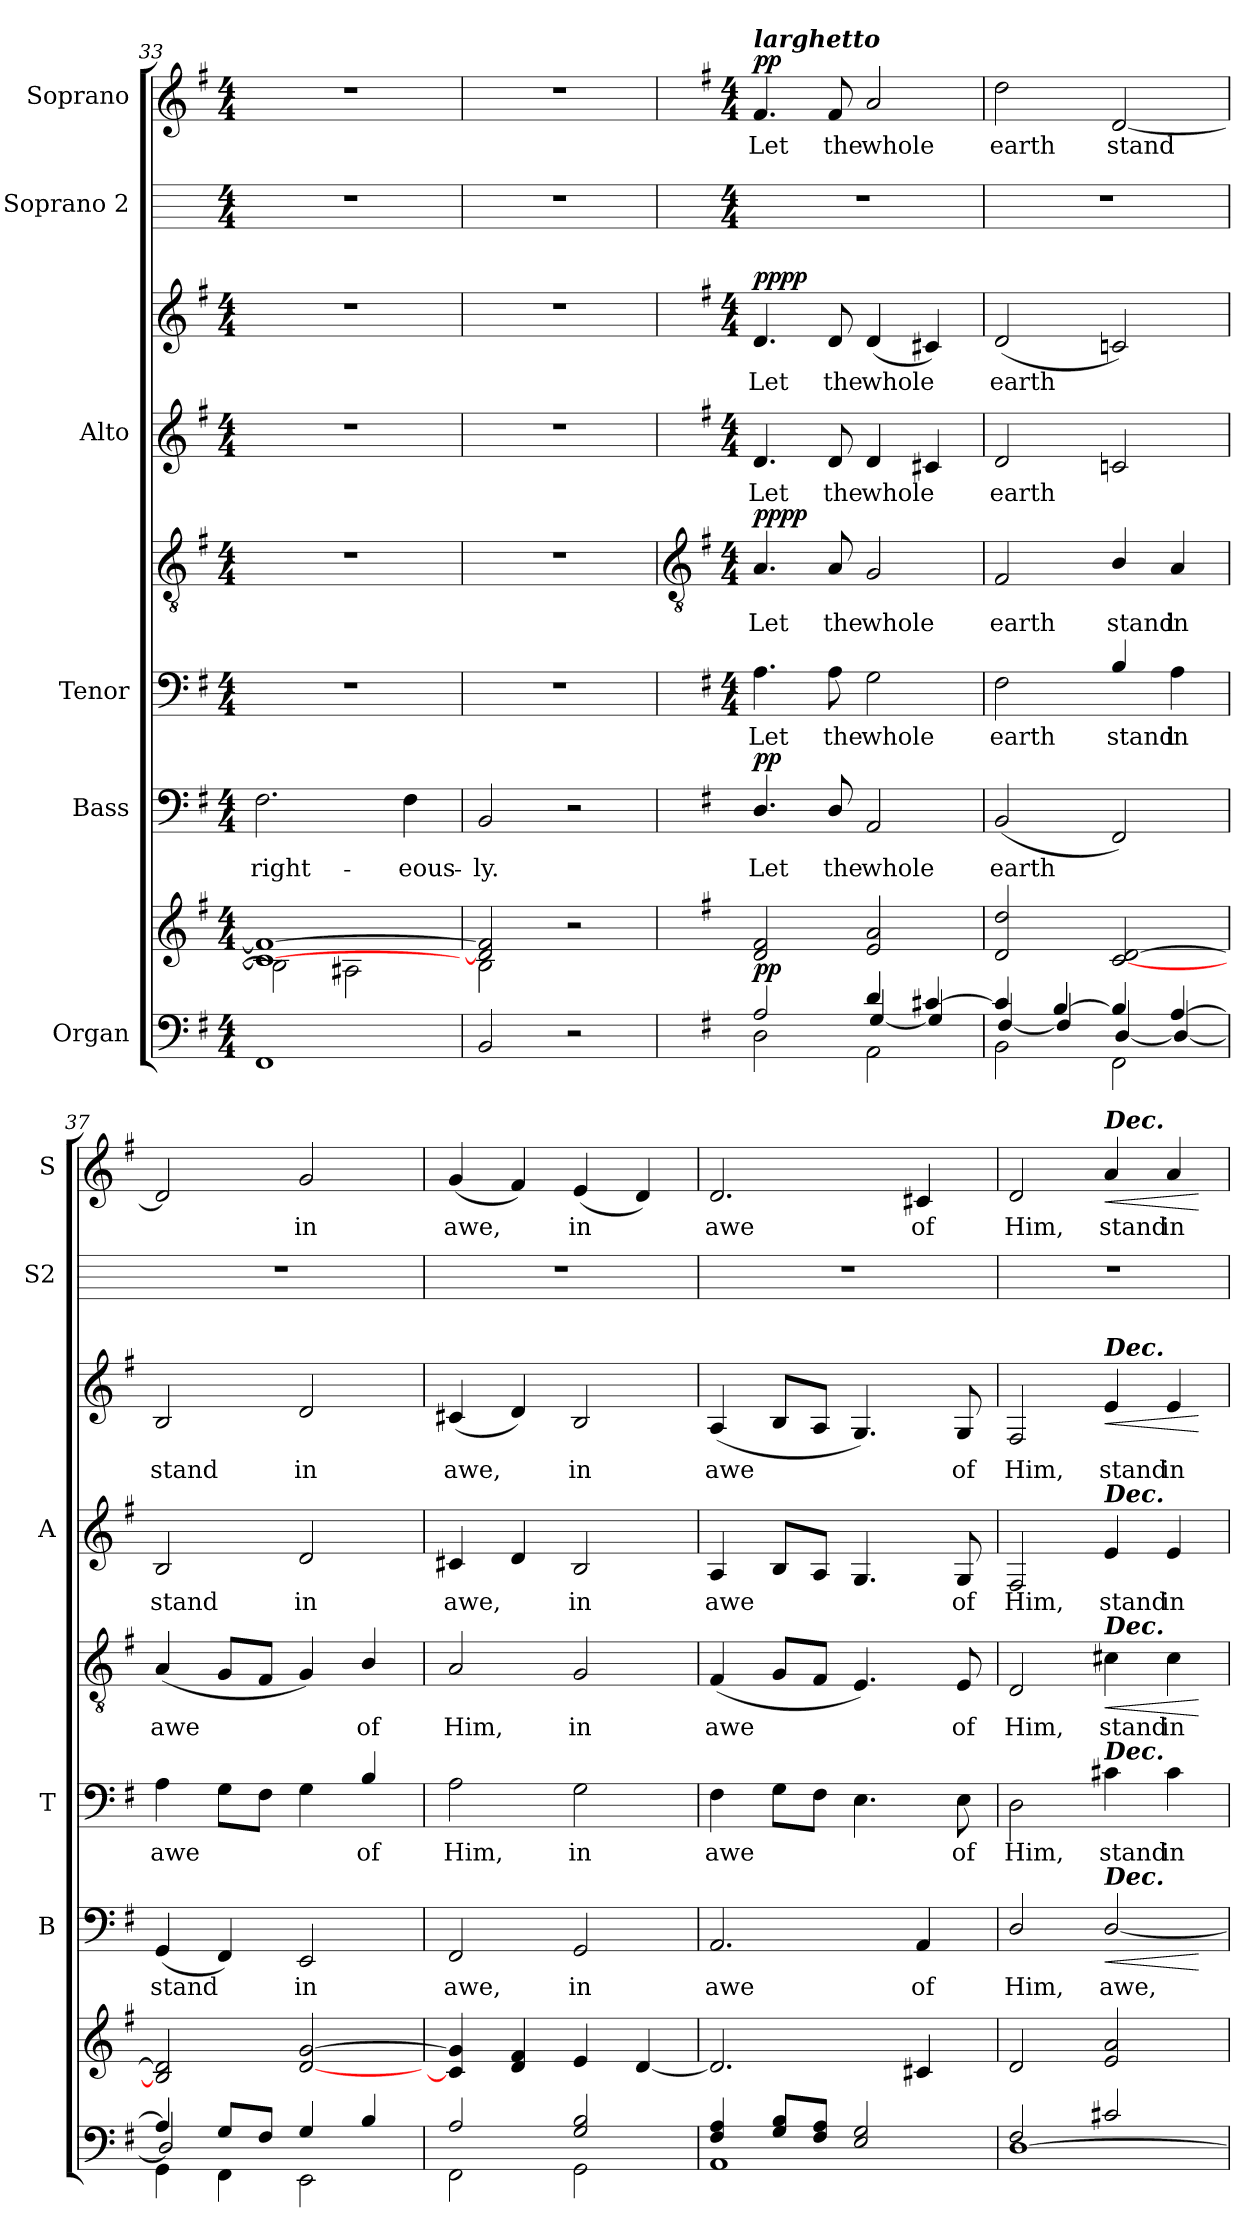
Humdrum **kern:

**kern	**kern	**dynam	**kern	**text	**dynam	**kern	**text	**kern	**text	**dynam	**kern	**text	**kern	**text	**dynam	**kern	**kern	**text	**dynam
*part6	*part6	*part6	*part5	*part5	*part5	*part4	*part4	*part4	*part4	*part4	*part3	*part3	*part3	*part3	*part3	*part2	*part1	*part1	*part1
*staff9	*staff8	*staff8/9	*staff7	*staff7	*staff7	*staff6	*staff6	*staff5	*staff5	*staff5/6	*staff4	*staff4	*staff3	*staff3	*staff3/4	*staff2	*staff1	*staff1	*staff1
*I"Organ	*	*	*I"Bass	*	*	*I"Tenor	*	*	*	*	*I"Alto	*	*	*	*	*I"Soprano 2	*I"Soprano	*	*
*	*	*	*I'B	*	*	*I'T	*	*	*	*	*I'A	*	*	*	*	*I'S2	*I'S	*	*
*clefF4	*clefG2	*	*clefF4	*	*	*	*	*clefGv2	*	*	*	*	*clefG2	*	*	*	*clefG2	*	*
*k[f#]	*k[f#]	*	*k[f#]	*	*	*k[f#]	*	*k[f#]	*	*	*k[f#]	*	*k[f#]	*	*	*	*k[f#]	*	*
*G:	*G:	*	*G:	*	*	*G:	*	*G:	*	*	*G:	*	*G:	*	*	*	*G:	*	*
*M4/4	*M4/4	*	*M4/4	*	*	*M4/4	*	*M4/4	*	*	*M4/4	*	*M4/4	*	*	*M4/4	*M4/4	*	*
=33	=33	=33	=33	=33	=33	=33	=33	=33	=33	=33	=33	=33	=33	=33	=33	=33	=33	=33	=33
*	*^	*	*	*	*	*	*	*	*	*	*	*	*	*	*	*	*	*	*
!	!	!	!	!	!LO:LY:b	!	!	!	!	!	!	!	!	!	!	!	!	!	!	!
1FF#	1c#/_ 1f#/_	2B\]	.	2.F#	right-	.	1r	.	1r	.	.	1r	.	1r	.	.	1r	1r	.	.
.	.	2A#X\	.	.	.	.	.	.	.	.	.	.	.	.	.	.	.	.	.	.
!	!	!	!	!	!LO:LY:b	!	!	!	!	!	!	!	!	!	!	!	!	!	!	!
.	.	.	.	4F#	-eous-	.	.	.	.	.	.	.	.	.	.	.	.	.	.	.
=34	=34	=34	=34	=34	=34	=34	=34	=34	=34	=34	=34	=34	=34	=34	=34	=34	=34	=34	=34	=34
!	!	!	!	!	!LO:LY:b	!	!	!	!	!	!	!	!	!	!	!	!	!	!	!
2BB	2d/] 2f#/]	2B\	.	2BB	-ly.	.	1r	.	1r	.	.	1r	.	1r	.	.	1r	1r	.	.
2r	2r	2ryy	.	2r	.	.	.	.	.	.	.	.	.	.	.	.	.	.	.	.
*	*v	*v	*	*	*	*	*	*	*	*	*	*	*	*	*	*	*	*	*	*
!!LO:LB:g=z
=35	=35	=35	=35	=35	=35	=35	=35	=35	=35	=35	=35	=35	=35	=35	=35	=35	=35	=35	=35
*	*	*	*	*	*	*	*	*clefGv2	*	*	*	*	*	*	*	*	*	*	*
*	*	*	*	*	*	*k[f#]	*	*k[f#]	*	*	*k[f#]	*	*k[f#]	*	*	*	*k[f#]	*	*
*	*	*	*	*	*	*G:	*	*G:	*	*	*G:	*	*G:	*	*	*	*G:	*	*
*	*	*	*	*	*	*M4/4	*	*M4/4	*	*	*M4/4	*	*M4/4	*	*	*M4/4	*M4/4	*	*
*^	*^	*	*	*	*	*	*	*	*	*	*	*	*	*	*	*	*	*	*
*	*^	*	*	*	*	*	*	*	*	*	*	*	*	*	*	*	*	*	*	*	*
!	!	!	!	!	!	!	!	!	!	!	!	!	!	!	!	!	!	!	!	!LO:TX:a:Bi:t=larghetto	!	!
!	!	!	!LO:TX:a:Bi:t=larghetto	!	!	!	!	!	!	!	!	!	!	!	!	!	!	!	!	!	!	!
!	!	!	!	!	!LO:DY:b	!	!LO:LY:b	!LO:DY:b	!	!LO:LY:b	!	!LO:LY:b	!LO:DY:b=2	!	!LO:LY:b	!	!LO:LY:b	!	!	!	!LO:LY:b	!
!	!	!	!	!	!	!	!	!	!	!	!	!	!LO:DY:n=1:b	!	!	!	!	!LO:DY:b=2	!	!	!	!
!	!	!	!	!	!	!	!	!	!	!	!	!	!	!	!	!	!	!LO:DY:n=1:b	!	!	!	!LO:DY:b
*	*	*	*v	*v	*	*	*	*	*	*	*	*	*	*	*	*	*	*	*	*	*	*
2A/	2ryy	2D\	2d 2f#	pp	4.D/	Let	pp	4.A	Let	4.A	Let	pp pp	4.d	Let	4.d	Let	pp pp	1r	4.f#	Let	pp
!	!	!	!	!	!	!LO:LY:b	!	!	!LO:LY:b	!	!LO:LY:b	!	!	!LO:LY:b	!	!LO:LY:b	!	!	!	!LO:LY:b	!
.	.	.	.	.	8D/	the	.	8A	the	8A	the	.	8d	the	8d	the	.	.	8f#	the	.
!	!	!	!	!	!	!LO:LY:b	!	!	!LO:LY:b	!	!LO:LY:b	!	!	!LO:LY:b	!	!LO:LY:b	!	!	!	!LO:LY:b	!
4d/	[4G/	2AA\	2e 2a	.	2AA	whole	.	2G	whole	2G	whole	.	4d	whole	(<4d	whole	.	.	2a	whole	.
[4c#X/	4G/]	.	.	.	.	.	.	.	.	.	.	.	4c#X	.	4c#X)	.	.	.	.	.	.
=36	=36	=36	=36	=36	=36	=36	=36	=36	=36	=36	=36	=36	=36	=36	=36	=36	=36	=36	=36	=36	=36
!	!	!	!	!	!	!LO:LY:b	!	!	!LO:LY:b	!	!LO:LY:b	!	!	!LO:LY:b	!	!LO:LY:b	!	!	!	!LO:LY:b	!
4c#/]	[4F#/	2BB\	2d 2dd	.	(<2BB	earth	.	2F#	earth	2F#	earth	.	2d	earth	(<2d	earth	.	1r	2dd	earth	.
[4B/	4F#/]	.	.	.	.	.	.	.	.	.	.	.	.	.	.	.	.	.	.	.	.
!	!	!	!	!	!	!	!	!	!LO:LY:b	!	!LO:LY:b	!	!	!	!	!	!	!	!	!LO:LY:b	!
4B/]	[4D/	2FF#\	[2c [2d	.	2FF#)	.	.	4B/	stand	4B/	stand	.	2cn	.	2cn)	.	.	.	[2d	stand	.
!	!	!	!	!	!	!	!	!	!LO:LY:b	!	!LO:LY:b	!	!	!	!	!	!	!	!	!	!
[4A/	4D/_	.	.	.	.	.	.	4A	in	4A	in	.	.	.	.	.	.	.	.	.	.
=37	=37	=37	=37	=37	=37	=37	=37	=37	=37	=37	=37	=37	=37	=37	=37	=37	=37	=37	=37	=37	=37
!	!	!	!	!	!	!LO:LY:b	!	!	!LO:LY:b	!	!LO:LY:b	!	!	!LO:LY:b	!	!LO:LY:b	!	!	!	!	!
4A/]	2D/]	4GG\	2B] 2d]	.	(<4GG	stand	.	4A	awe	(<4A	awe	.	2B	stand	2B	stand	.	1r	2d]	.	.
8G/L	.	4FF#\	.	.	4FF#)	.	.	8GL	.	8GL	.	.	.	.	.	.	.	.	.	.	.
8F#/J	.	.	.	.	.	.	.	8F#J	.	8F#J	.	.	.	.	.	.	.	.	.	.	.
!	!	!	!	!	!	!LO:LY:b	!	!	!	!	!	!	!	!LO:LY:b	!	!LO:LY:b	!	!	!	!LO:LY:b	!
4G/	2ryy	2EE\	[2d [2g	.	2EE	in	.	4G	.	4G)	.	.	2d	in	2d	in	.	.	2g	in	.
!	!	!	!	!	!	!	!	!	!LO:LY:b	!	!LO:LY:b	!	!	!	!	!	!	!	!	!	!
4B/	.	.	.	.	.	.	.	4B/	of	4B/	of	.	.	.	.	.	.	.	.	.	.
=38	=38	=38	=38	=38	=38	=38	=38	=38	=38	=38	=38	=38	=38	=38	=38	=38	=38	=38	=38	=38	=38
!	!	!	!	!	!	!LO:LY:b	!	!	!LO:LY:b	!	!LO:LY:b	!	!	!LO:LY:b	!	!LO:LY:b	!	!	!	!LO:LY:b	!
2A/	1ryy	2FF#\	4c#] 4g]	.	2FF#	awe,	.	2A	Him,	2A	Him,	.	4c#X	awe,	(<4c#X	awe,	.	1r	(<4g	awe,	.
.	.	.	4d 4f#	.	.	.	.	.	.	.	.	.	4d	.	4d)	.	.	.	4f#)	.	.
!	!	!	!	!	!	!LO:LY:b	!	!	!LO:LY:b	!	!LO:LY:b	!	!	!LO:LY:b	!	!LO:LY:b	!	!	!	!LO:LY:b	!
2G/ 2B/	.	2GG\	4e	.	2GG	in	.	2G	in	2G	in	.	2B	in	2B	in	.	.	(<4e	in	.
.	.	.	[4d	.	.	.	.	.	.	.	.	.	.	.	.	.	.	.	4d)	.	.
=39	=39	=39	=39	=39	=39	=39	=39	=39	=39	=39	=39	=39	=39	=39	=39	=39	=39	=39	=39	=39	=39
!	!	!	!	!	!	!LO:LY:b	!	!	!LO:LY:b	!	!LO:LY:b	!	!	!LO:LY:b	!	!LO:LY:b	!	!	!	!LO:LY:b	!
4F#/ 4A/	1ryy	1AA\	2.d]	.	2.AA	awe	.	4F#	awe	(<4F#	awe	.	4A	awe	(<4A	awe	.	1r	2.d	awe	.
8G/ 8B/L	.	.	.	.	.	.	.	8GL	.	8GL	.	.	8BL	.	8BL	.	.	.	.	.	.
8F#/ 8A/J	.	.	.	.	.	.	.	8F#J	.	8F#J	.	.	8AJ	.	8AJ	.	.	.	.	.	.
2E/ 2G/	.	.	.	.	.	.	.	4.E	.	4.E)	.	.	4.G	.	4.G)	.	.	.	.	.	.
!	!	!	!	!	!	!LO:LY:b	!	!	!	!	!	!	!	!	!	!	!	!	!	!LO:LY:b	!
.	.	.	4c#X	.	4AA	of	.	.	.	.	.	.	.	.	.	.	.	.	4c#X	of	.
!	!	!	!	!	!	!	!	!	!LO:LY:b	!	!LO:LY:b	!	!	!LO:LY:b	!	!LO:LY:b	!	!	!	!	!
.	.	.	.	.	.	.	.	8E	of	8E	of	.	8G	of	8G	of	.	.	.	.	.
=40	=40	=40	=40	=40	=40	=40	=40	=40	=40	=40	=40	=40	=40	=40	=40	=40	=40	=40	=40	=40	=40
!	!	!	!	!	!	!LO:LY:b	!	!	!LO:LY:b	!	!LO:LY:b	!	!	!LO:LY:b	!	!LO:LY:b	!	!	!	!LO:LY:b	!
2F#/	1ryy	[1D\	2d	.	2D/	Him,	.	2D	Him,	2D	Him,	.	2F#	Him,	2F#	Him,	.	1r	2d	Him,	.
!	!	!	!	!	!	!	!	!	!	!	!	!	!	!	!	!	!	!	!LO:TX:a:Bi:t=Dec.	!	!
!	!	!	!	!	!	!	!	!	!	!	!	!	!	!	!LO:TX:a:Bi:t=Dec.	!	!	!	!	!	!
!	!	!	!	!	!	!	!	!	!	!	!	!	!LO:TX:a:Bi:t=Dec.	!	!	!	!	!	!	!	!
!	!	!	!	!	!	!	!	!	!	!LO:TX:a:Bi:t=Dec.	!	!	!	!	!	!	!	!	!	!	!
!	!	!	!	!	!	!	!	!LO:TX:a:Bi:t=Dec.	!	!	!	!	!	!	!	!	!	!	!	!	!
!	!	!	!	!	!LO:TX:a:Bi:t=Dec.	!	!	!	!	!	!	!	!	!	!	!	!	!	!	!	!
!	!	!	!	!	!	!LO:LY:b	!LO:HP:b	!	!LO:LY:b	!	!LO:LY:b	!LO:HP:b	!	!LO:LY:b	!	!LO:LY:b	!LO:HP:b	!	!	!LO:LY:b	!LO:HP:b
2c#X/	.	.	2e 2a	.	[2D/	awe,	<	4c#X	stand	4c#X	stand	<	4e	stand	4e	stand	<	.	4a	stand	<
!	!	!	!	!	!	!	!	!	!LO:LY:b	!	!LO:LY:b	!	!	!LO:LY:b	!	!LO:LY:b	!	!	!	!LO:LY:b	!
.	.	.	.	.	.	.	.	4c#	in	4c#	in	.	4e	in	4e	in	.	.	4a	in	.
*v	*v	*v	*	*	*	*	*	*	*	*	*	*	*	*	*	*	*	*	*	*	*
.	.	.	.	.	[	.	.	.	.	[	.	.	.	.	[	.	.	.	[
=	=	=	=	=	=	=	=	=	=	=	=	=	=	=	=	=	=	=	=
*-	*-	*-	*-	*-	*-	*-	*-	*-	*-	*-	*-	*-	*-	*-	*-	*-	*-	*-	*-
